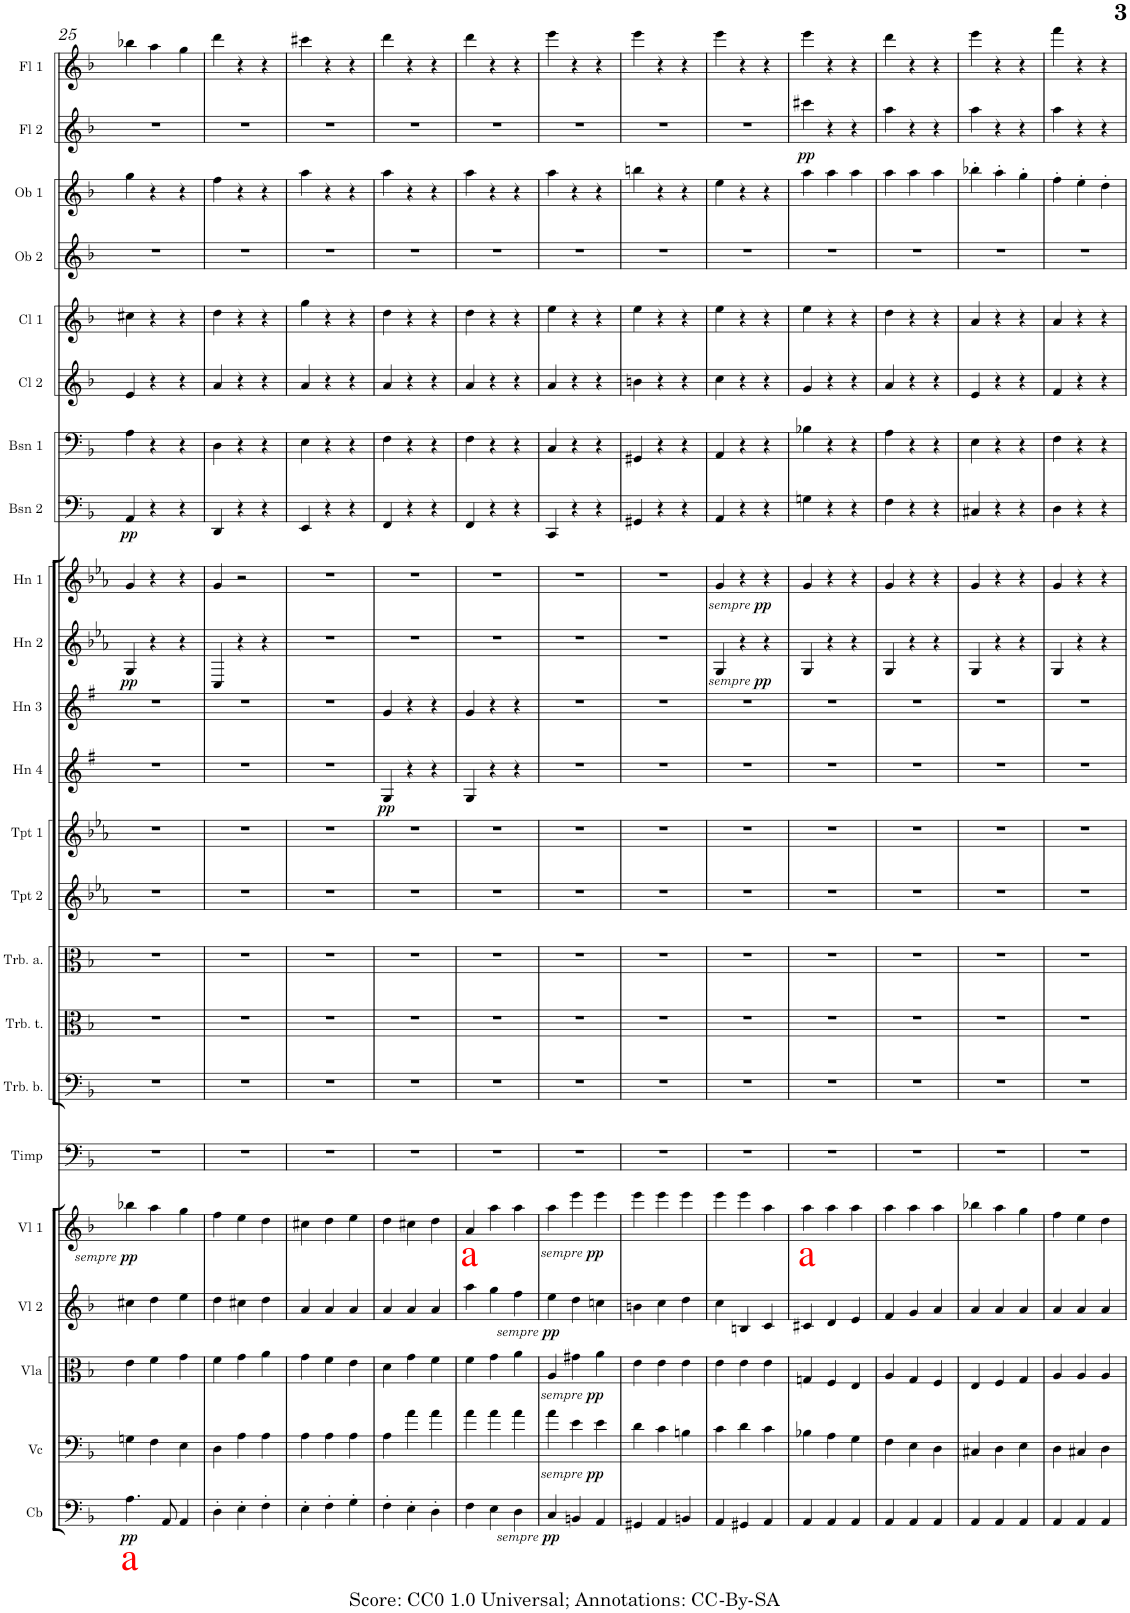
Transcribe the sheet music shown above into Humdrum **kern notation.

**kern	**text	**dynam	**kern	**dynam	**kern	**dynam	**kern	**dynam	**kern	**text	**dynam	**kern	**kern	**kern	**kern	**kern	**kern	**kern	**dynam	**kern	**kern	**dynam	**kern	**dynam	**kern	**dynam	**kern	**kern	**kern	**kern	**kern	**kern	**dynam	**kern
*part23	*part23	*part23	*part22	*part22	*part21	*part21	*part20	*part20	*part19	*part19	*part19	*part18	*part17	*part16	*part15	*part14	*part13	*part12	*part12	*part11	*part10	*part10	*part9	*part9	*part8	*part8	*part7	*part6	*part5	*part4	*part3	*part2	*part2	*part1
*staff23	*staff23	*staff23	*staff22	*staff22	*staff21	*staff21	*staff20	*staff20	*staff19	*staff19	*staff19	*staff18	*staff17	*staff16	*staff15	*staff14	*staff13	*staff12	*staff12	*staff11	*staff10	*staff10	*staff9	*staff9	*staff8	*staff8	*staff7	*staff6	*staff5	*staff4	*staff3	*staff2	*staff2	*staff1
*I"Contrabass	*	*	*I"Violoncello	*	*I"Viola	*	*I"Violin 2	*	*I"Violin 1	*	*	*I"Timpani in F, F	*I"Trombone basso	*I"Trombone tenore	*I"Trombone alto	*I"D Trumpet 2	*I"D Trumpet 1	*I"Bb (basso) Horn 4	*	*I"Bb (basso) Horn 3	*I"D Horn 2	*	*I"D Horn 1	*	*I"Bassoon 2	*	*I"Bassoon 1	*I"C Clarinet 2	*I"C Clarinet 1	*I"Oboe 2	*I"Oboe 1	*I"Flute 2	*	*I"Flute 1
*I'Cb	*	*	*I'Vc	*	*I'Vla	*	*I'Vl 2	*	*I'Vl 1	*	*	*I'Timp	*I'Trb. b.	*I'Trb. t.	*I'Trb. a.	*I'Tpt 2	*I'Tpt 1	*I'Hn 4	*	*I'Hn 3	*I'Hn 2	*	*I'Hn 1	*	*I'Bsn 2	*	*I'Bsn 1	*I'Cl 2	*I'Cl 1	*I'Ob 2	*I'Ob 1	*I'Fl 2	*	*I'Fl 1
!!LO:PB:g=z
*clefF4	*	*	*clefF4	*	*clefC3	*	*clefG2	*	*clefG2	*	*	*clefF4	*clefF4	*clefC3	*clefC3	*clefG2	*clefG2	*clefG2	*	*clefG2	*clefG2	*	*clefG2	*	*clefF4	*	*clefF4	*clefG2	*clefG2	*clefG2	*clefG2	*clefG2	*	*clefG2
*Trd7c12	*	*	*	*	*	*	*	*	*	*	*	*	*	*	*	*Trd-1c-2	*Trd-1c-2	*Trd8c14	*	*Trd8c14	*Trd6c10	*	*Trd6c10	*	*	*	*	*Trd1c2	*Trd1c2	*	*	*	*	*
*k[b-]	*	*	*k[b-]	*	*k[b-]	*	*k[b-]	*	*k[b-]	*	*	*k[b-]	*k[b-]	*k[b-]	*k[b-]	*k[b-e-a-]	*k[b-e-a-]	*k[f#]	*	*k[f#]	*k[b-e-a-]	*	*k[b-e-a-]	*	*k[b-]	*	*k[b-]	*k[b-]	*k[b-]	*k[b-]	*k[b-]	*k[b-]	*	*k[b-]
*M3/4	*	*	*M3/4	*	*M3/4	*	*M3/4	*	*M3/4	*	*	*M3/4	*M3/4	*M3/4	*M3/4	*M3/4	*M3/4	*M3/4	*	*M3/4	*M3/4	*	*M3/4	*	*M3/4	*	*M3/4	*M3/4	*M3/4	*M3/4	*M3/4	*M3/4	*	*M3/4
=25	=25	=25	=25	=25	=25	=25	=25	=25	=25	=25	=25	=25	=25	=25	=25	=25	=25	=25	=25	=25	=25	=25	=25	=25	=25	=25	=25	=25	=25	=25	=25	=25	=25	=25
!	!LO:LY:b:color=#FF0000	!LO:DY:b	!	!	!	!	!	!	!	!	!LO:DY:b	!	!	!	!	!	!	!	!	!	!	!	!	!	!	!	!	!	!	!	!	!	!	!
!	!	!	!	!	!	!	!	!	!	!	!LO:DY:n=1:b	!	!	!	!	!	!	!	!	!	!	!LO:DY:b	!	!	!	!LO:DY:b	!	!	!	!	!	!	!	!
4.A\	a	pp	4Gn'\	.	4e'\	.	4cc#X'\	.	4bb-X'\	.	other-dynamics pp	2.r	2.r	2.r	2.r	2.r	2.r	2.r	.	2.r	4G/	pp	4g/	.	4AA/	pp	4A\	4e/	4cc#X\	2.r	4gg\	2.r	.	4bb-X\
.	.	.	4F'\	.	4f'\	.	4dd'\	.	4aa'\	.	.	.	.	.	.	.	.	.	.	.	4r	.	4r	.	4r	.	4r	4r	4r	.	4r	.	.	4aa\
8AA/	.	.	.	.	.	.	.	.	.	.	.	.	.	.	.	.	.	.	.	.	.	.	.	.	.	.	.	.	.	.	.	.	.	.
4AA/	.	.	4E'\	.	4g'\	.	4ee'\	.	4gg'\	.	.	.	.	.	.	.	.	.	.	.	4r	.	4r	.	4r	.	4r	4r	4r	.	4r	.	.	4gg\
=26	=26	=26	=26	=26	=26	=26	=26	=26	=26	=26	=26	=26	=26	=26	=26	=26	=26	=26	=26	=26	=26	=26	=26	=26	=26	=26	=26	=26	=26	=26	=26	=26	=26	=26
4D'\	.	.	4D'\	.	4f'\	.	4dd'\	.	4ff'\	.	.	2.r	2.r	2.r	2.r	2.r	2.r	2.r	.	2.r	4C/	.	4g/	.	4DD/	.	4D\	4a/	4dd\	2.r	4ff\	2.r	.	4ddd\
4E'\	.	.	4A'\	.	4g'\	.	4cc#X'\	.	4ee'\	.	.	.	.	.	.	.	.	.	.	.	4r	.	2r	.	4r	.	4r	4r	4r	.	4r	.	.	4r
4F'\	.	.	4A'\	.	4a'\	.	4dd'\	.	4dd'\	.	.	.	.	.	.	.	.	.	.	.	4r	.	.	.	4r	.	4r	4r	4r	.	4r	.	.	4r
=27	=27	=27	=27	=27	=27	=27	=27	=27	=27	=27	=27	=27	=27	=27	=27	=27	=27	=27	=27	=27	=27	=27	=27	=27	=27	=27	=27	=27	=27	=27	=27	=27	=27	=27
4E'\	.	.	4A'\	.	4g'\	.	4a'/	.	4cc#X'\	.	.	2.r	2.r	2.r	2.r	2.r	2.r	2.r	.	2.r	2.r	.	2.r	.	4EE/	.	4E\	4a/	4gg\	2.r	4aa\	2.r	.	4ccc#X\
4F'\	.	.	4A'\	.	4f'\	.	4a'/	.	4dd'\	.	.	.	.	.	.	.	.	.	.	.	.	.	.	.	4r	.	4r	4r	4r	.	4r	.	.	4r
4G'\	.	.	4A'\	.	4e'\	.	4a'/	.	4ee'\	.	.	.	.	.	.	.	.	.	.	.	.	.	.	.	4r	.	4r	4r	4r	.	4r	.	.	4r
=28	=28	=28	=28	=28	=28	=28	=28	=28	=28	=28	=28	=28	=28	=28	=28	=28	=28	=28	=28	=28	=28	=28	=28	=28	=28	=28	=28	=28	=28	=28	=28	=28	=28	=28
!	!	!	!	!	!	!	!	!	!	!	!	!	!	!	!	!	!	!	!LO:DY:b	!	!	!	!	!	!	!	!	!	!	!	!	!	!	!
4F'\	.	.	4A'\	.	4d'\	.	4a'/	.	4dd'\	.	.	2.r	2.r	2.r	2.r	2.r	2.r	4G/	pp	4g/	2.r	.	2.r	.	4FF/	.	4F\	4a/	4dd\	2.r	4aa\	2.r	.	4ddd\
4E'\	.	.	4a'\	.	4g'\	.	4a'/	.	4cc#X'\	.	.	.	.	.	.	.	.	4r	.	4r	.	.	.	.	4r	.	4r	4r	4r	.	4r	.	.	4r
4D'\	.	.	4a'\	.	4f'\	.	4a'/	.	4dd'\	.	.	.	.	.	.	.	.	4r	.	4r	.	.	.	.	4r	.	4r	4r	4r	.	4r	.	.	4r
=29	=29	=29	=29	=29	=29	=29	=29	=29	=29	=29	=29	=29	=29	=29	=29	=29	=29	=29	=29	=29	=29	=29	=29	=29	=29	=29	=29	=29	=29	=29	=29	=29	=29	=29
!	!	!	!	!	!	!	!	!	!	!LO:LY:b:color=#FF0000	!	!	!	!	!	!	!	!	!	!	!	!	!	!	!	!	!	!	!	!	!	!	!	!
4F'\	.	.	4a'\	.	4f'\	.	4aa'\	.	4a'/	a	.	2.r	2.r	2.r	2.r	2.r	2.r	4G/	.	4g/	2.r	.	2.r	.	4FF/	.	4F\	4a/	4dd\	2.r	4aa\	2.r	.	4ddd\
4E'\	.	.	4a'\	.	4g'\	.	4gg'\	.	4aa'\	.	.	.	.	.	.	.	.	4r	.	4r	.	.	.	.	4r	.	4r	4r	4r	.	4r	.	.	4r
4D'\	.	.	4a'\	.	4a'\	.	4ff'\	.	4aa'\	.	.	.	.	.	.	.	.	4r	.	4r	.	.	.	.	4r	.	4r	4r	4r	.	4r	.	.	4r
=30	=30	=30	=30	=30	=30	=30	=30	=30	=30	=30	=30	=30	=30	=30	=30	=30	=30	=30	=30	=30	=30	=30	=30	=30	=30	=30	=30	=30	=30	=30	=30	=30	=30	=30
!	!	!LO:DY:b	!	!	!	!	!	!	!	!	!	!	!	!	!	!	!	!	!	!	!	!	!	!	!	!	!	!	!	!	!	!	!	!
!	!	!LO:DY:n=1:b	!	!LO:DY:b	!	!	!	!	!	!	!	!	!	!	!	!	!	!	!	!	!	!	!	!	!	!	!	!	!	!	!	!	!	!
!	!	!	!	!LO:DY:n=1:b	!	!LO:DY:b	!	!	!	!	!	!	!	!	!	!	!	!	!	!	!	!	!	!	!	!	!	!	!	!	!	!	!	!
!	!	!	!	!	!	!LO:DY:n=1:b	!	!LO:DY:b	!	!	!	!	!	!	!	!	!	!	!	!	!	!	!	!	!	!	!	!	!	!	!	!	!	!
!	!	!	!	!	!	!	!	!LO:DY:n=1:b	!	!	!LO:DY:b	!	!	!	!	!	!	!	!	!	!	!	!	!	!	!	!	!	!	!	!	!	!	!
!	!	!	!	!	!	!	!	!	!	!	!LO:DY:n=1:b	!	!	!	!	!	!	!	!	!	!	!	!	!	!	!	!	!	!	!	!	!	!	!
4C'/	.	other-dynamics pp	4a'\	other-dynamics pp	4A'/	other-dynamics pp	4ee'\	other-dynamics pp	4aa'\	.	other-dynamics pp	2.r	2.r	2.r	2.r	2.r	2.r	2.r	.	2.r	2.r	.	2.r	.	4CC/	.	4C/	4a/	4ee\	2.r	4aa\	2.r	.	4eee\
4BBn'/	.	.	4e'\	.	4g#X'\	.	4dd'\	.	4eee'\	.	.	.	.	.	.	.	.	.	.	.	.	.	.	.	4r	.	4r	4r	4r	.	4r	.	.	4r
4AA'/	.	.	4e'\	.	4a'\	.	4ccn'\	.	4eee'\	.	.	.	.	.	.	.	.	.	.	.	.	.	.	.	4r	.	4r	4r	4r	.	4r	.	.	4r
=31	=31	=31	=31	=31	=31	=31	=31	=31	=31	=31	=31	=31	=31	=31	=31	=31	=31	=31	=31	=31	=31	=31	=31	=31	=31	=31	=31	=31	=31	=31	=31	=31	=31	=31
4GG#X'/	.	.	4d'\	.	4e'\	.	4bn'\	.	4eee'\	.	.	2.r	2.r	2.r	2.r	2.r	2.r	2.r	.	2.r	2.r	.	2.r	.	4GG#X/	.	4GG#X/	4bn\	4ee\	2.r	4bbn\	2.r	.	4eee\
4AA'/	.	.	4c'\	.	4e'\	.	4cc'\	.	4eee'\	.	.	.	.	.	.	.	.	.	.	.	.	.	.	.	4r	.	4r	4r	4r	.	4r	.	.	4r
4BBn'/	.	.	4Bn'\	.	4e'\	.	4dd'\	.	4eee'\	.	.	.	.	.	.	.	.	.	.	.	.	.	.	.	4r	.	4r	4r	4r	.	4r	.	.	4r
=32	=32	=32	=32	=32	=32	=32	=32	=32	=32	=32	=32	=32	=32	=32	=32	=32	=32	=32	=32	=32	=32	=32	=32	=32	=32	=32	=32	=32	=32	=32	=32	=32	=32	=32
!	!	!	!	!	!	!	!	!	!	!	!	!	!	!	!	!	!	!	!	!	!	!LO:DY:b	!	!	!	!	!	!	!	!	!	!	!	!
!	!	!	!	!	!	!	!	!	!	!	!	!	!	!	!	!	!	!	!	!	!	!LO:DY:n=1:b	!	!LO:DY:b	!	!	!	!	!	!	!	!	!	!
!	!	!	!	!	!	!	!	!	!	!	!	!	!	!	!	!	!	!	!	!	!	!	!	!LO:DY:n=1:b	!	!	!	!	!	!	!	!	!	!
4AA'/	.	.	4c'\	.	4e'\	.	4cc'\	.	4eee'\	.	.	2.r	2.r	2.r	2.r	2.r	2.r	2.r	.	2.r	4G/	other-dynamics pp	4g/	other-dynamics pp	4AA/	.	4AA/	4cc\	4ee\	2.r	4ee\	2.r	.	4eee\
4GG#X'/	.	.	4d'\	.	4e'\	.	4Bn'/	.	4eee'\	.	.	.	.	.	.	.	.	.	.	.	4r	.	4r	.	4r	.	4r	4r	4r	.	4r	.	.	4r
4AA'/	.	.	4c'\	.	4e'\	.	4c'/	.	4aa'\	.	.	.	.	.	.	.	.	.	.	.	4r	.	4r	.	4r	.	4r	4r	4r	.	4r	.	.	4r
=33	=33	=33	=33	=33	=33	=33	=33	=33	=33	=33	=33	=33	=33	=33	=33	=33	=33	=33	=33	=33	=33	=33	=33	=33	=33	=33	=33	=33	=33	=33	=33	=33	=33	=33
!	!	!	!	!	!	!	!	!	!	!LO:LY:b:color=#FF0000	!	!	!	!	!	!	!	!	!	!	!	!	!	!	!	!	!	!	!	!	!	!	!LO:DY:b	!
4AA'/	.	.	4B-X'\	.	4Gn'/	.	4c#X'/	.	4aa'\	a	.	2.r	2.r	2.r	2.r	2.r	2.r	2.r	.	2.r	4G/	.	4g/	.	4Gn\	.	4B-X\	4g/	4ee\	2.r	4aa\	4ccc#X\	pp	4eee\
4AA'/	.	.	4A'\	.	4F'/	.	4d'/	.	4aa'\	.	.	.	.	.	.	.	.	.	.	.	4r	.	4r	.	4r	.	4r	4r	4r	.	4aa\	4r	.	4r
4AA'/	.	.	4G'\	.	4E'/	.	4e'/	.	4aa'\	.	.	.	.	.	.	.	.	.	.	.	4r	.	4r	.	4r	.	4r	4r	4r	.	4aa\	4r	.	4r
=34	=34	=34	=34	=34	=34	=34	=34	=34	=34	=34	=34	=34	=34	=34	=34	=34	=34	=34	=34	=34	=34	=34	=34	=34	=34	=34	=34	=34	=34	=34	=34	=34	=34	=34
4AA'/	.	.	4F'\	.	4A'/	.	4f'/	.	4aa'\	.	.	2.r	2.r	2.r	2.r	2.r	2.r	2.r	.	2.r	4G/	.	4g/	.	4F\	.	4A\	4a/	4dd\	2.r	4aa\	4aa\	.	4ddd\
4AA'/	.	.	4E'\	.	4G'/	.	4g'/	.	4aa'\	.	.	.	.	.	.	.	.	.	.	.	4r	.	4r	.	4r	.	4r	4r	4r	.	4aa\	4r	.	4r
4AA'/	.	.	4D'\	.	4F'/	.	4a'/	.	4aa'\	.	.	.	.	.	.	.	.	.	.	.	4r	.	4r	.	4r	.	4r	4r	4r	.	4aa\	4r	.	4r
=35	=35	=35	=35	=35	=35	=35	=35	=35	=35	=35	=35	=35	=35	=35	=35	=35	=35	=35	=35	=35	=35	=35	=35	=35	=35	=35	=35	=35	=35	=35	=35	=35	=35	=35
4AA'/	.	.	4C#X'/	.	4E'/	.	4a'/	.	4bb-X'\	.	.	2.r	2.r	2.r	2.r	2.r	2.r	2.r	.	2.r	4G/	.	4g/	.	4C#X/	.	4E\	4e/	4a/	2.r	4bb-X'\	4aa\	.	4eee\
4AA'/	.	.	4D'\	.	4F'/	.	4a'/	.	4aa'\	.	.	.	.	.	.	.	.	.	.	.	4r	.	4r	.	4r	.	4r	4r	4r	.	4aa'\	4r	.	4r
4AA'/	.	.	4E'\	.	4G'/	.	4a'/	.	4gg'\	.	.	.	.	.	.	.	.	.	.	.	4r	.	4r	.	4r	.	4r	4r	4r	.	4gg'\	4r	.	4r
=36	=36	=36	=36	=36	=36	=36	=36	=36	=36	=36	=36	=36	=36	=36	=36	=36	=36	=36	=36	=36	=36	=36	=36	=36	=36	=36	=36	=36	=36	=36	=36	=36	=36	=36
4AA'/	.	.	4D'\	.	4A'/	.	4a'/	.	4ff'\	.	.	2.r	2.r	2.r	2.r	2.r	2.r	2.r	.	2.r	4G/	.	4g/	.	4D\	.	4F\	4f/	4a/	2.r	4ff'\	4aa\	.	4fff\
4AA'/	.	.	4C#X'/	.	4A'/	.	4a'/	.	4ee'\	.	.	.	.	.	.	.	.	.	.	.	4r	.	4r	.	4r	.	4r	4r	4r	.	4ee'\	4r	.	4r
4AA'/	.	.	4D'\	.	4A'/	.	4a'/	.	4dd'\	.	.	.	.	.	.	.	.	.	.	.	4r	.	4r	.	4r	.	4r	4r	4r	.	4dd'\	4r	.	4r
=	=	=	=	=	=	=	=	=	=	=	=	=	=	=	=	=	=	=	=	=	=	=	=	=	=	=	=	=	=	=	=	=	=	=
*-	*-	*-	*-	*-	*-	*-	*-	*-	*-	*-	*-	*-	*-	*-	*-	*-	*-	*-	*-	*-	*-	*-	*-	*-	*-	*-	*-	*-	*-	*-	*-	*-	*-	*-
